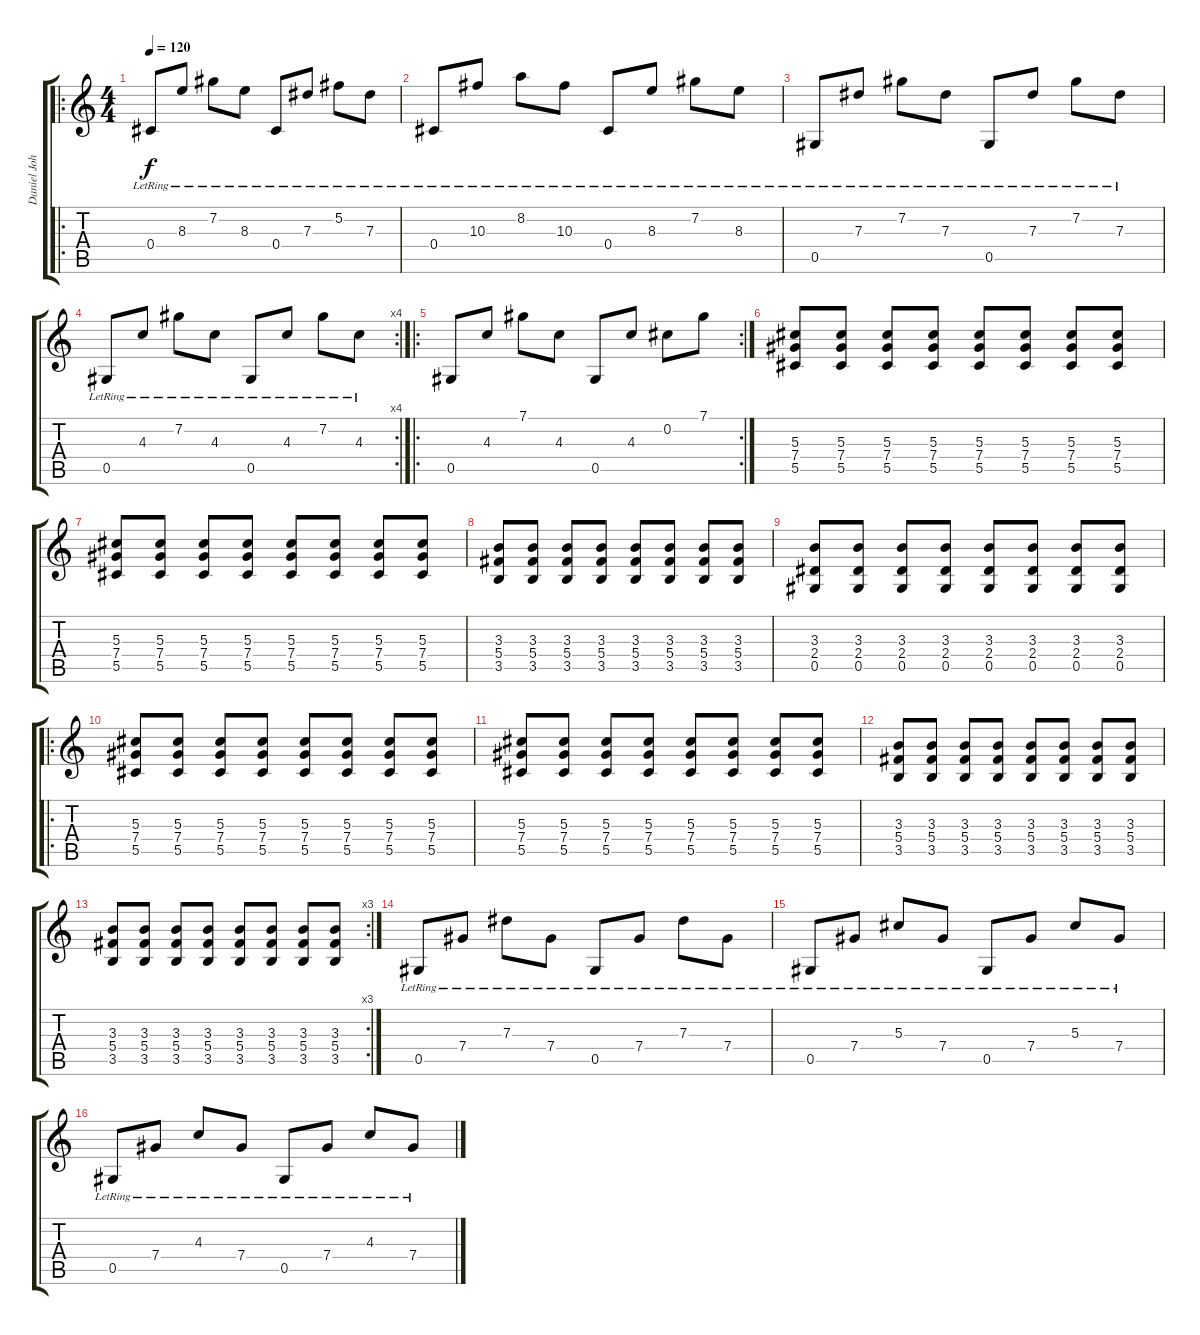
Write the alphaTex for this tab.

\track ("Daniel Johns" "Daniel Joh") {instrument electricguitarjazz}
\staff {score tabs}
\tuning (Db4 Db4 Ab3 Db3 Ab2 Db2) {hide}
\ro
\ts (4 4)
\tempo 120
\clef g2
\ks c
0.4{lr}.8{dy f} 8.3{lr}.8 7.2{lr}.8 8.3{lr}.8 0.4{lr}.8 7.3{lr}.8 5.2{lr}.8 7.3{lr}.8 |
0.4{lr}.8 10.3{lr}.8 8.2{lr}.8 10.3{lr}.8 0.4{lr}.8 8.3{lr}.8 7.2{lr}.8 8.3{lr}.8 |
0.5{lr}.8 7.3{lr}.8 7.2{lr}.8 7.3{lr}.8 0.5{lr}.8 7.3{lr}.8 7.2{lr}.8 7.3{lr}.8 |
\rc 4
0.5{lr}.8 4.3{lr}.8 7.2{lr}.8 4.3{lr}.8 0.5{lr}.8 4.3{lr}.8 7.2{lr}.8 4.3{lr}.8 |
\ro
\rc 2
0.5.8{instrument distortionguitar} 4.3.8 7.1.8 4.3.8 0.5.8 4.3.8 0.2.8 7.1.8 |
(5.3 7.4 5.5).8{instrument electricguitarjazz} (5.3 7.4 5.5).8 (5.3 7.4 5.5).8 (5.3 7.4 5.5).8 (5.3 7.4 5.5).8 (5.3 7.4 5.5).8 (5.3 7.4 5.5).8 (5.3 7.4 5.5).8 |
(5.3 7.4 5.5).8 (5.3 7.4 5.5).8 (5.3 7.4 5.5).8 (5.3 7.4 5.5).8 (5.3 7.4 5.5).8 (5.3 7.4 5.5).8 (5.3 7.4 5.5).8 (5.3 7.4 5.5).8 |
(3.3 5.4 3.5).8 (3.3 5.4 3.5).8 (3.3 5.4 3.5).8 (3.3 5.4 3.5).8 (3.3 5.4 3.5).8 (3.3 5.4 3.5).8 (3.3 5.4 3.5).8 (3.3 5.4 3.5).8 |
(3.3 2.4 0.5).8 (3.3 2.4 0.5).8 (3.3 2.4 0.5).8 (3.3 2.4 0.5).8 (3.3 2.4 0.5).8 (3.3 2.4 0.5).8 (3.3 2.4 0.5).8 (3.3 2.4 0.5).8 |
\ro
(5.3 7.4 5.5).8 (5.3 7.4 5.5).8 (5.3 7.4 5.5).8 (5.3 7.4 5.5).8 (5.3 7.4 5.5).8 (5.3 7.4 5.5).8 (5.3 7.4 5.5).8 (5.3 7.4 5.5).8 |
(5.3 7.4 5.5).8 (5.3 7.4 5.5).8 (5.3 7.4 5.5).8 (5.3 7.4 5.5).8 (5.3 7.4 5.5).8 (5.3 7.4 5.5).8 (5.3 7.4 5.5).8 (5.3 7.4 5.5).8 |
(3.3 5.4 3.5).8 (3.3 5.4 3.5).8 (3.3 5.4 3.5).8 (3.3 5.4 3.5).8 (3.3 5.4 3.5).8 (3.3 5.4 3.5).8 (3.3 5.4 3.5).8 (3.3 5.4 3.5).8 |
\rc 3
(3.3 5.4 3.5).8 (3.3 5.4 3.5).8 (3.3 5.4 3.5).8 (3.3 5.4 3.5).8 (3.3 5.4 3.5).8 (3.3 5.4 3.5).8 (3.3 5.4 3.5).8 (3.3 5.4 3.5).8 |
0.5{lr}.8 7.4{lr}.8 7.3{lr}.8 7.4{lr}.8 0.5{lr}.8 7.4{lr}.8 7.3{lr}.8 7.4{lr}.8 |
0.5{lr}.8 7.4{lr}.8 5.3{lr}.8 7.4{lr}.8 0.5{lr}.8 7.4{lr}.8 5.3{lr}.8 7.4{lr}.8 |
0.5{lr}.8 7.4{lr}.8 4.3{lr}.8 7.4{lr}.8 0.5{lr}.8 7.4{lr}.8 4.3{lr}.8 7.4{lr}.8
